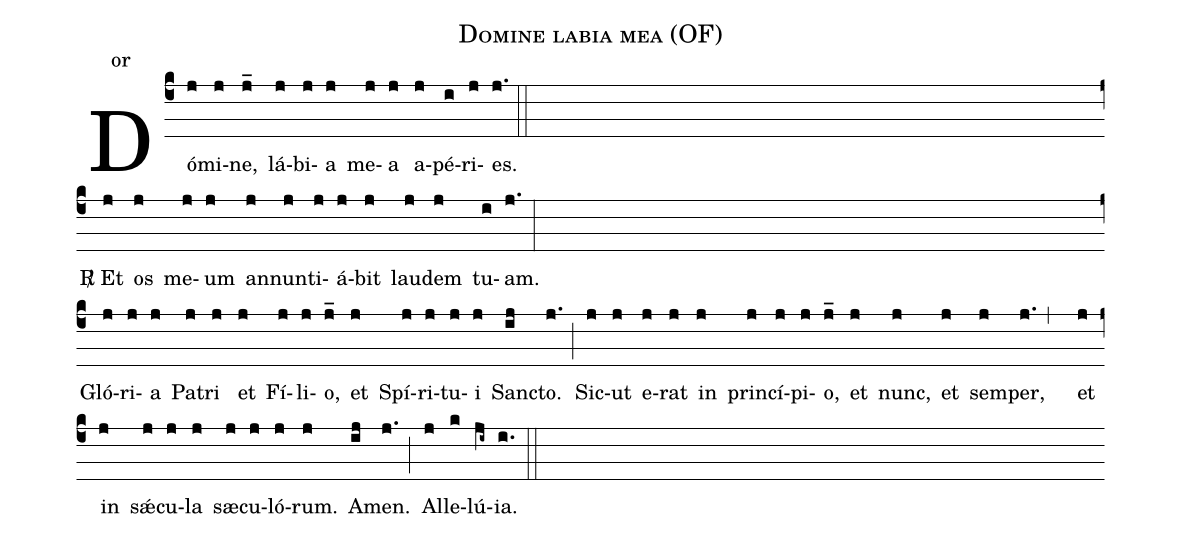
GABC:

name:Domine labia mea (OF);
office-part:or;
%%
(c4) Dó(j)mi(j)ne,(j_) lá(j)bi(j)a(j) me(j)a(j) a(j)pé(i)ri(j)es.(j.) (::) (Z)
<sp>R/</sp> Et(j) os(j) me(j)um(j) an(j)nun(j)ti(j)á(j)bit(j) lau(j)dem(j) tu(i)am.(j.) (:) (Z)
Gló(j)ri(j)a(j) Pa(j)tri(j) et(j) Fí(j)li(j)o,(j_) et(j) Spí(j)ri(j)tu(j)i(j) Sanc(ij)to.(j.) (;) Sic(j)ut(j) e(j)rat(j) in(j) prin(j)cí(j)pi(j)o,(j_) et(j) nunc,(j) et(j) sem(j)per,(j.,) et(j) in(j) sǽ(j)cu(j)la(j) sæ(j)cu(j)ló(j)rum.(j) A(ij)men.(j.) (;) Al(j)le(k)lú(ji~){ia}.(i.) (::)
